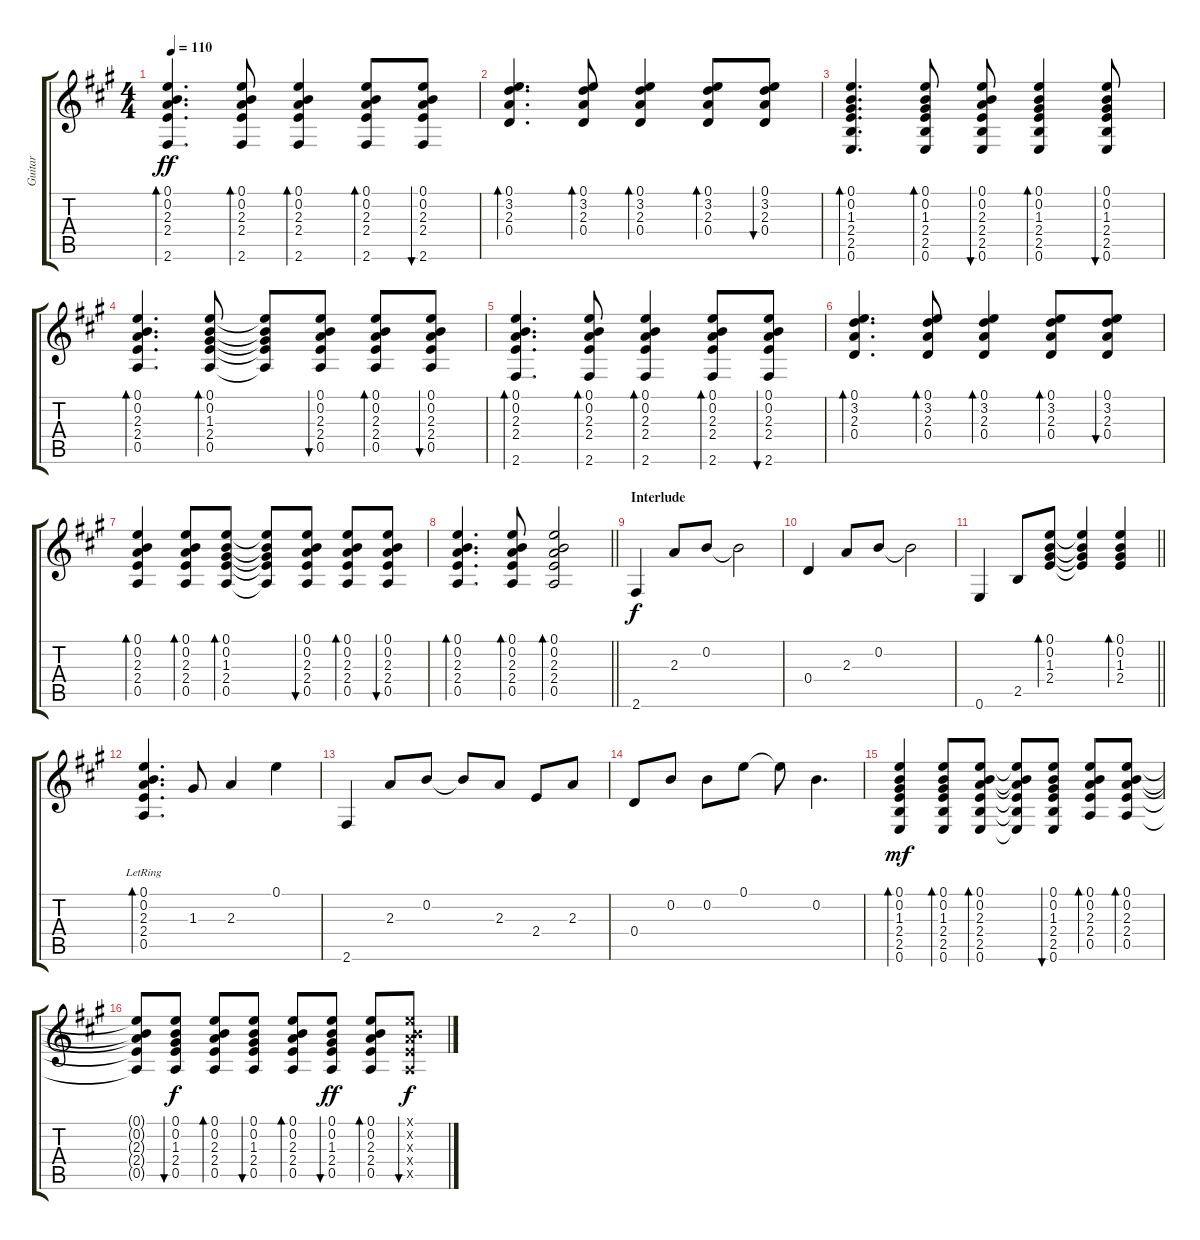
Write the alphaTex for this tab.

\track ("Guitar" "Guitar") {instrument acousticguitarsteel}
\staff {score tabs}
\tuning (E4 B3 G3 D3 A2 E2) {hide}
\ts (4 4)
\tempo 110
\clef g2
\ks f#minor
(0.1 0.2 2.3 2.4 2.6).4{d bd 60 dy ff} (0.1 0.2 2.3 2.4 2.6).8{bd 30} (0.1 0.2 2.3 2.4 2.6).4{bd 30} (0.1 0.2 2.3 2.4 2.6).8{bd 30} (0.1 0.2 2.3 2.4 2.6).8{bu 30} |
(0.1 3.2 2.3 0.4).4{d bd 60} (0.1 3.2 2.3 0.4).8{bd 30} (0.1 3.2 2.3 0.4).4{bd 30} (0.1 3.2 2.3 0.4).8{bd 30} (0.1 3.2 2.3 0.4).8{bu 30} |
(0.1 0.2 1.3 2.4 2.5 0.6).4{d bd 60} (0.1 0.2 1.3 2.4 2.5 0.6).8{bd 30} (0.1 0.2 2.3 2.4 2.5 0.6).8{bu 30} (0.1 0.2 1.3 2.4 2.5 0.6).4{bd 30} (0.1 0.2 1.3 2.4 2.5 0.6).8{bu 30} |
(0.1 0.2 2.3 2.4 0.5).4{d bd 60} (0.1 0.2 1.3 2.4 0.5).8{bd 30} (0.1{t} 0.2{t} 1.3{t} 2.4{t} 0.5{t}).8 (0.1 0.2 2.3 2.4 0.5).8{bu 30} (0.1 0.2 2.3 2.4 0.5).8{bd 30} (0.1 0.2 2.3 2.4 0.5).8{bu 30} |
(0.1 0.2 2.3 2.4 2.6).4{d bd 60} (0.1 0.2 2.3 2.4 2.6).8{bd 30} (0.1 0.2 2.3 2.4 2.6).4{bd 30} (0.1 0.2 2.3 2.4 2.6).8{bd 30} (0.1 0.2 2.3 2.4 2.6).8{bu 30} |
(0.1 3.2 2.3 0.4).4{d bd 60} (0.1 3.2 2.3 0.4).8{bd 30} (0.1 3.2 2.3 0.4).4{bd 30} (0.1 3.2 2.3 0.4).8{bd 30} (0.1 3.2 2.3 0.4).8{bu 30} |
(0.1 0.2 2.3 2.4 0.5).4{bd 60} (0.1 0.2 2.3 2.4 0.5).8{bd 30} (0.1 0.2 1.3 2.4 0.5).8{bd 30} (0.1{t} 0.2{t} 1.3{t} 2.4{t} 0.5{t}).8 (0.1 0.2 2.3 2.4 0.5).8{bu 30} (0.1 0.2 2.3 2.4 0.5).8{bd 30} (0.1 0.2 2.3 2.4 0.5).8{bu 30} |
\barLineRight lightlight
(0.1 0.2 2.3 2.4 0.5).4{d bd 60} (0.1 0.2 2.3 2.4 0.5).8{bd 30} (0.1 0.2 2.3 2.4 0.5).2{bd 60} |
\section ("" "Interlude")
2.6.4{dy f} 2.3.8 0.2.8 0.2{t}.2 |
0.4.4 2.3.8 0.2.8 0.2{t}.2 |
\barLineRight lightlight
0.6.4 2.5.8 (0.1 0.2 1.3 2.4).8{bd 60} (0.1{t} 0.2{t} 1.3{t} 2.4{t}).4 (0.1 0.2 1.3 2.4).4{bd 30} |
(0.1{lr} 0.2{lr} 2.3{lr} 2.4{lr} 0.5{lr}).4{d bd 60} 1.3.8 2.3.4 0.1.4 |
2.6.4 2.3.8 0.2.8 0.2{t}.8 2.3.8 2.4.8 2.3.8 |
0.4.8 0.2.8 0.2.8 0.1.8 0.1{t}.8 0.2.4{d} |
(0.1 0.2 1.3 2.4 2.5 0.6).4{bd 60 dy mf} (0.1 0.2 1.3 2.4 2.5 0.6).8{bd 30} (0.1 0.2 2.3 2.4 2.5 0.6).8{bd 30} (0.1{t} 0.2{t} 2.3{t} 2.4{t} 2.5{t} 0.6{t}).8 (0.1 0.2 1.3 2.4 2.5 0.6).8{bu 30} (0.1 0.2 2.3 2.4 0.5).8{bd 30} (0.1 0.2 2.3 2.4 0.5).8{bd 30} |
(0.1{t} 0.2{t} 2.3{t} 2.4{t} 0.5{t}).8 (0.1 0.2 1.3 2.4 0.5).8{bu 30 dy f} (0.1 0.2 2.3 2.4 0.5).8{bd 30} (0.1 0.2 1.3 2.4 0.5).8{bu 30} (0.1 0.2 2.3 2.4 0.5).8{bd 30} (0.1 0.2 1.3 2.4 0.5).8{bu 30 dy ff} (0.1 0.2 2.3 2.4 0.5).8{bd 30} (0.1{x} 0.2{x} 2.3{x} 2.4{x} 0.5{x}).8{bu 30 dy f}
